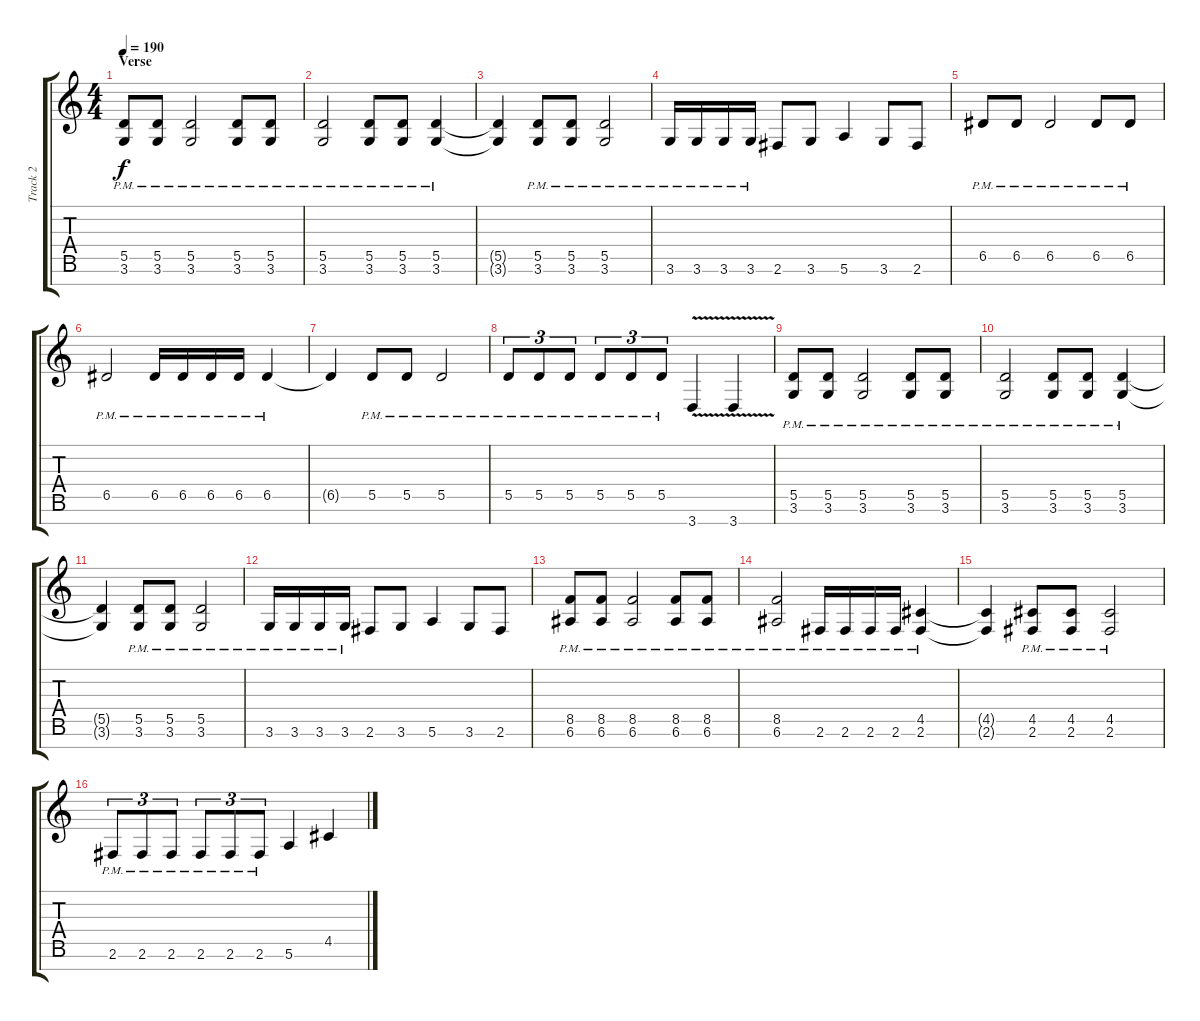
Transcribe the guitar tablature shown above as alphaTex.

\track ("Track 2" "Track 2") {instrument distortionguitar}
\staff {score tabs}
\tuning (E4 B3 G3 D3 A2 E2 B1) {hide}
\ts (4 4)
\section ("" "Verse")
\tempo 190
\clef g2
\ks c
(5.5{pm} 3.6{pm}).8{dy f} (5.5{pm} 3.6{pm}).8 (5.5{pm} 3.6{pm}).2 (5.5{pm} 3.6{pm}).8 (5.5{pm} 3.6{pm}).8 |
(5.5{pm} 3.6{pm}).2 (5.5{pm} 3.6{pm}).8 (5.5{pm} 3.6{pm}).8 (5.5{pm} 3.6{pm}).4 |
(5.5{t} 3.6{t}).4 (5.5{pm} 3.6{pm}).8 (5.5{pm} 3.6{pm}).8 (5.5{pm} 3.6{pm}).2 |
3.6{pm}.16 3.6{pm}.16 3.6{pm}.16 3.6{pm}.16 2.6.8 3.6.8 5.6.4 3.6.8 2.6.8 |
6.5{pm}.8 6.5{pm}.8 6.5{pm}.2 6.5{pm}.8 6.5{pm}.8 |
6.5{pm}.2 6.5{pm}.16 6.5{pm}.16 6.5{pm}.16 6.5{pm}.16 6.5{pm}.4 |
6.5{t}.4 5.5{pm}.8 5.5{pm}.8 5.5{pm}.2 |
5.5{pm}.8{tu (3 2)} 5.5{pm}.8{tu (3 2)} 5.5{pm}.8{tu (3 2)} 5.5{pm}.8{tu (3 2)} 5.5{pm}.8{tu (3 2)} 5.5{pm}.8{tu (3 2)} 3.7{v}.4 3.7{v}.4 |
(5.5{pm} 3.6{pm}).8 (5.5{pm} 3.6{pm}).8 (5.5{pm} 3.6{pm}).2 (5.5{pm} 3.6{pm}).8 (5.5{pm} 3.6{pm}).8 |
(5.5{pm} 3.6{pm}).2 (5.5{pm} 3.6{pm}).8 (5.5{pm} 3.6{pm}).8 (5.5{pm} 3.6{pm}).4 |
(5.5{t} 3.6{t}).4 (5.5{pm} 3.6{pm}).8 (5.5{pm} 3.6{pm}).8 (5.5{pm} 3.6{pm}).2 |
3.6{pm}.16 3.6{pm}.16 3.6{pm}.16 3.6{pm}.16 2.6.8 3.6.8 5.6.4 3.6.8 2.6.8 |
(8.5{pm} 6.6{pm}).8 (8.5{pm} 6.6{pm}).8 (8.5{pm} 6.6{pm}).2 (8.5{pm} 6.6{pm}).8 (8.5{pm} 6.6{pm}).8 |
(8.5{pm} 6.6{pm}).2 2.6{pm}.16 2.6{pm}.16 2.6{pm}.16 2.6{pm}.16 (4.5{pm} 2.6{pm}).4 |
(4.5{t} 2.6{t}).4 (4.5{pm} 2.6{pm}).8 (4.5{pm} 2.6{pm}).8 (4.5{pm} 2.6{pm}).2 |
2.6{pm}.8{tu (3 2)} 2.6{pm}.8{tu (3 2)} 2.6{pm}.8{tu (3 2)} 2.6{pm}.8{tu (3 2)} 2.6{pm}.8{tu (3 2)} 2.6{pm}.8{tu (3 2)} 5.6.4 4.5.4
